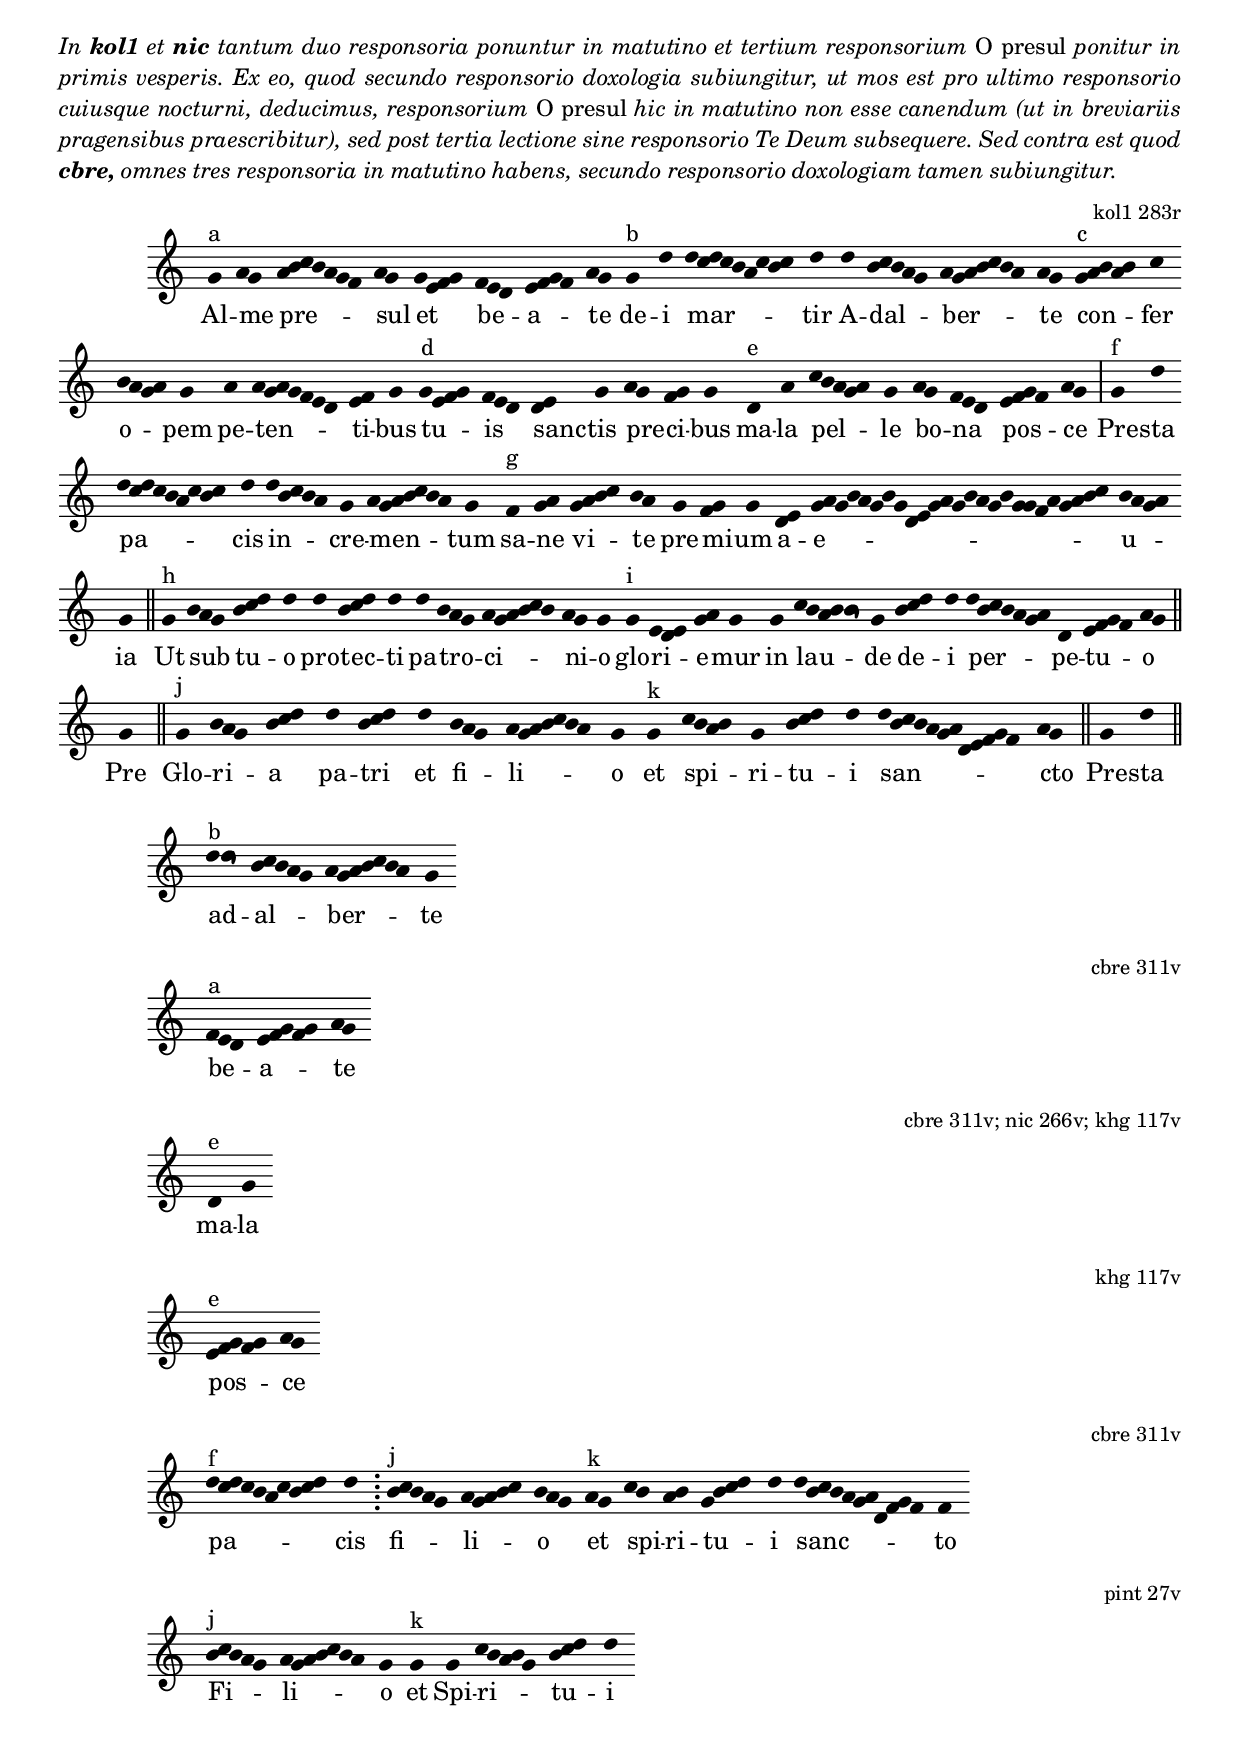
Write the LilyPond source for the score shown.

\version "2.19.32"

\include "../lib/synopsis.ily"

\markup\justify\italic{
  In \bold{kol1} et \bold{nic} tantum duo responsoria ponuntur in matutino et
  tertium responsorium \upright{O presul} ponitur in primis vesperis.
  Ex eo, quod secundo responsorio doxologia subiungitur,
  ut mos est pro ultimo responsorio cuiusque nocturni,
  deducimus, responsorium \upright{O presul} hic in matutino non esse
  canendum (ut in breviariis pragensibus praescribitur),
  sed post tertia lectione sine responsorio Te Deum subsequere.
  Sed contra est quod \bold{cbre,} omnes tres responsoria in matutino
  habens, secundo responsorio doxologiam tamen subiungitur.
}

\score {
  \transpose c c' {
    \plainchant
    g^"a" \melisma { a g } \bar "" \melisma { a b c' b a g f } \melisma { a g } \bar "" \melisma { g e f g } \bar "" \melisma { f e d } \melisma { e f g f } \bar "" \melisma { a g } \bar ""
    g^"b" d' \bar "" \melisma { d' c' d' c' b a c' b c' } d' \bar "" d' \melisma { b c' b a g } \melisma { a g a b c' b a } \bar "" \melisma { a g } \bar ""
    \melisma { g^"c" a b a b } c' \bar "" \melisma { b a g a } g \bar "" a \melisma { a g a g f e d } \melisma { e f } g \bar ""
    \melisma { g^"d" e f g } \melisma { f e d } \bar "" \melisma { d e } g \bar "" \melisma { a g } \melisma { f g } g \bar ""
    d^"e" a \bar "" \melisma { c' b a g a } g \bar ""
    \melisma { a g } \melisma { f e d } \bar "" \melisma { e f g f } \melisma { a g } \bar "|"

    g^"f" d' \bar "" \melisma { d' c' d' c' b a c' b c' } d' \bar "" \melisma { d' b c' b a } g \melisma { a g a b c' b a } g \bar ""
    f^"g" \melisma { g a } \bar "" \melisma { g a b c' } \melisma { b a } \bar "" g \melisma { f g } g \bar ""
    \melisma { d e } \melisma { g a g b a g b g d e g a g b a g b g g f a g a b c' } \melisma { b a g a } \bar "" g \bar "||"

    g^"h" \bar "" \melisma { b a g } \bar "" \melisma { b c' d' } d' \bar "" d' \melisma { b c' d' } d' \bar "" d' \melisma { b a g } \bar "" \melisma { a g a b c' b } \melisma { a g } g \bar ""
    g^"i" \melisma { e d e } \melisma { g a } g \bar "" g \bar "" \melisma { c' b a b \strophicus b } g \bar "" \melisma { b c' d' } d' \bar "" \melisma { d' b c' b a g a } d \melisma { e f g f } \melisma { a g } \bar "||"

    g \bar "||"

    g^"j" \bar "" \melisma { b a g } \melisma { b c' d' } \bar "" d' \melisma { b c' d' } \bar "" d' \bar "" \melisma { b a g } \melisma { a g a b c' b a } g \bar ""
    g^"k" \bar "" \melisma { c' b a b } \bar "" g \melisma { b c' d' } d' \bar "" \melisma { d' b c' b a g a d e f g f } \melisma { a g } \bar "||"

    g d' \bar "||"
  }
  \addlyrics {
    Al -- me pre -- sul et be -- a -- te
    de -- i mar -- tir A -- dal -- ber -- te
    con -- fer o -- pem pe -- ten -- ti -- bus
    tu -- is sanc -- tis pre -- ci -- bus
    ma -- la pel -- le
    bo -- na pos -- ce

    Pre -- sta pa -- cis in -- cre -- men -- tum
    sa -- ne vi -- te pre -- mi -- um
    a -- e -- u -- ia

    Ut sub tu -- o pro -- tec -- ti pa -- tro -- ci -- ni -- o
    glo -- ri -- e -- mur in lau -- de de -- i per -- pe -- tu -- o

    Pre

    Glo -- ri -- a pa -- tri et fi -- li -- o
    et spi -- ri -- tu -- i san -- cto

    Pre -- sta
  }
  \header {
    quid = "responsorium"
    fontes = "kol1 283r"
  }
}

\score {
  \transpose c c' {
    \plainchant
    \melisma { d'^"b" \strophicus d' } \melisma { b c' b a g } \melisma { a g a b c' b a } g
  }
  \addlyrics {
    ad -- al -- ber -- te
  }
  \header {
    fontes = ""
  }
}

\score {
  \transpose c c' {
    \plainchant
    \melisma { f^"a" e d } \melisma { e f g f g } \melisma { a g }
  }
  \addlyrics {
    be -- a -- te
  }
  \header {
    fontes = "cbre 311v"
  }
}

\score {
  \transpose c c' {
    \plainchant
    d^"e" g
  }
  \addlyrics {
    ma -- la
  }
  \header {
    fontes = "cbre 311v; nic 266v; khg 117v"
  }
}

\score {
  \transpose c c' {
    \plainchant
    \melisma { e^"e" f g f g } \melisma { a g }
  }
  \addlyrics {
    pos -- ce
  }
  \header {
    fontes = "khg 117v"
  }
}

\score {
  \transpose c c' {
    \plainchant
    \melisma { d'^"f" c' d' c' b a c' b c' d' } d' \bar ";"
    \melisma { b^"j" c' b a g } \melisma { a g a b c' } \melisma { b a g } \melisma { a^"k" g } \melisma { c' b } \melisma { a b } \melisma { g b c' d' } d' \melisma { d' b c' b a g a d f g f } f
  }
  \addlyrics {
    pa -- cis
    fi -- li -- o et spi -- ri -- tu -- i sanc -- to
  }
  \header {
    fontes = "cbre 311v"
  }
}

\score {
  \transpose c c' {
    \plainchant
    \melisma { b^"j" c' b a g } \melisma { a g a b c' b a } g
    g^"k" g \melisma { c' b a b g } \melisma { b c' d' } d'
  }
  \addlyrics {
    Fi -- li -- o
    et Spi -- ri -- tu -- i
  }
  \header {
    fontes = "pint 27v"
  }
}